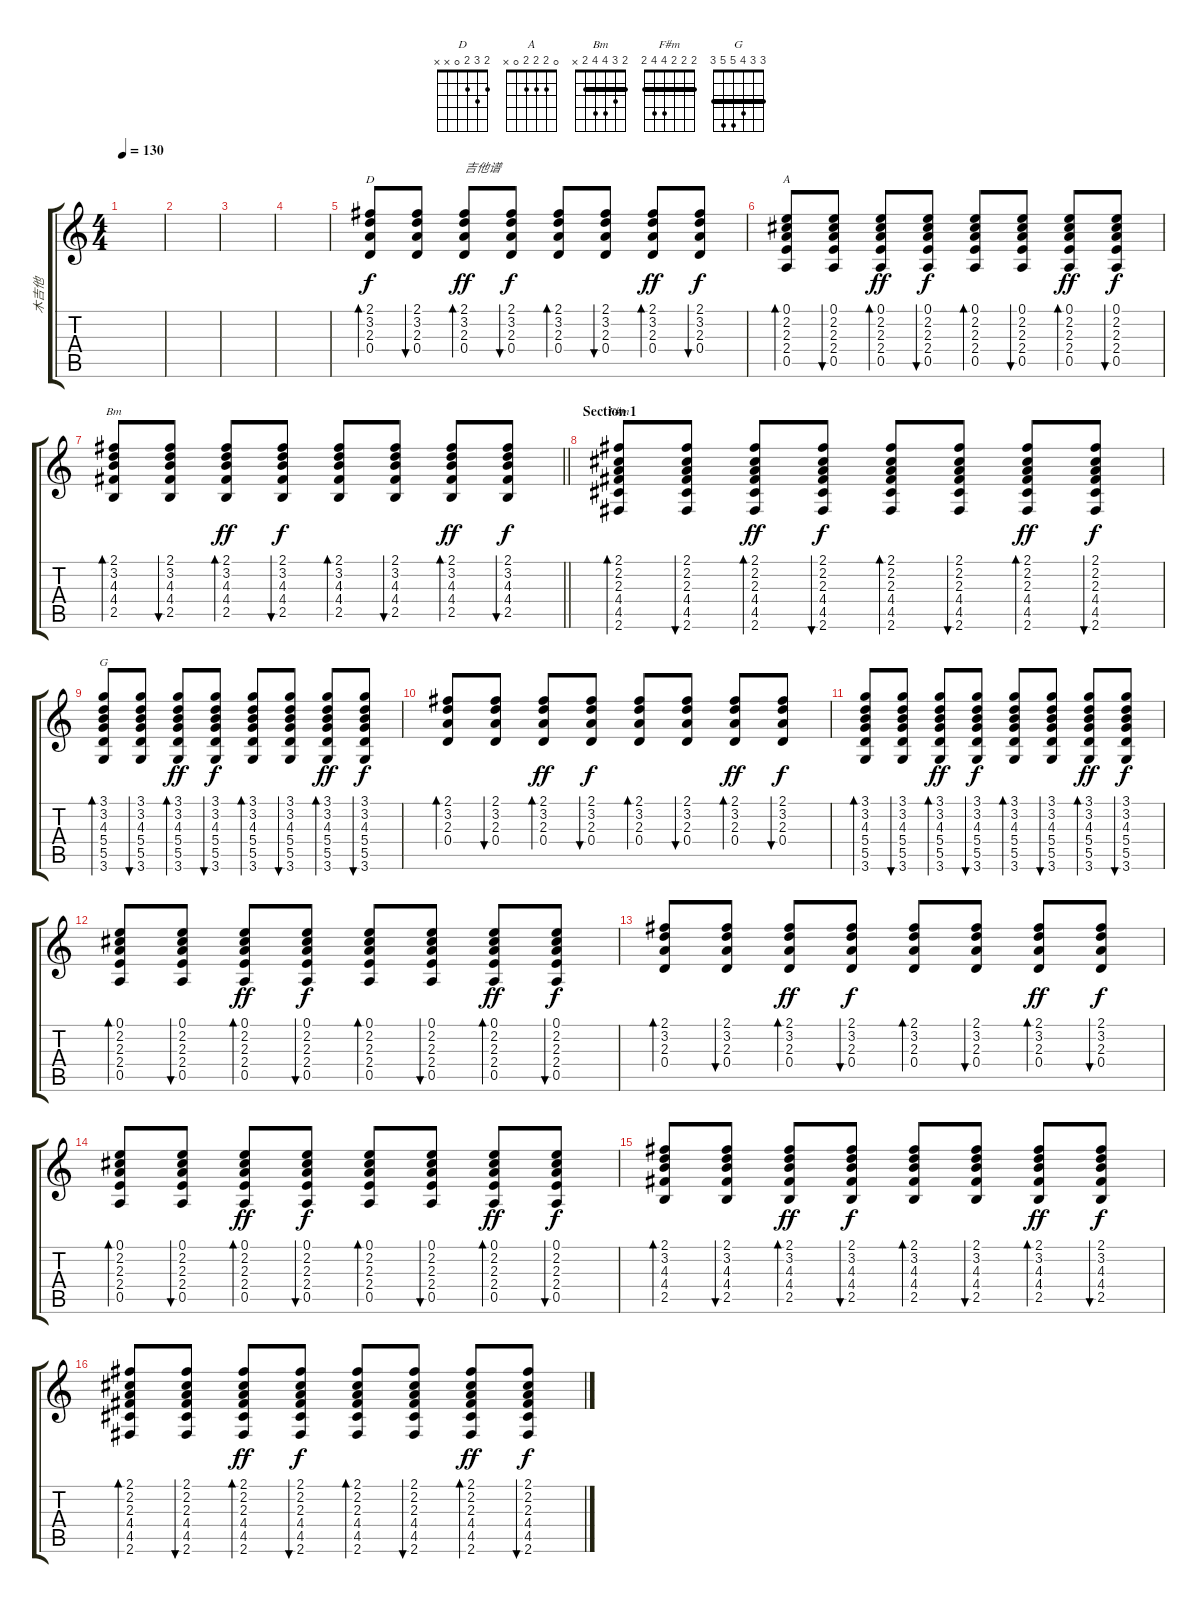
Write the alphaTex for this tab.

\track ("木吉他" "木吉他") {instrument electricguitarclean}
\staff {score tabs}
\tuning (E4 B3 G3 D3 A2 E2) {hide}
\chord ("D" 2 3 2 0 x x)
\chord ("A" 0 2 2 2 0 x)
\chord ("Bm" 2 3 4 4 2 x) {barre 2}
\chord ("F#m" 2 2 2 4 4 2) {barre 2}
\chord ("G" 3 3 4 5 5 3) {barre 3}
\ts (4 4)
\tempo 130
\clef g2
\ks c
|
|
|
|
(2.1 3.2 2.3 0.4).8{bd 30 ch "D"} (2.1 3.2 2.3 0.4).8{bu 60} (2.1 3.2 2.3 0.4).8{bd 60 txt "吉他谱" dy ff} (2.1 3.2 2.3 0.4).8{bu 60 dy f} (2.1 3.2 2.3 0.4).8{bd 60} (2.1 3.2 2.3 0.4).8{bu 60} (2.1 3.2 2.3 0.4).8{bd 60 dy ff} (2.1 3.2 2.3 0.4).8{bu 60 dy f} |
(0.1 2.2 2.3 2.4 0.5).8{bd 60 ch "A"} (0.1 2.2 2.3 2.4 0.5).8{bu 60} (0.1 2.2 2.3 2.4 0.5).8{bd 60 dy ff} (0.1 2.2 2.3 2.4 0.5).8{bu 60 dy f} (0.1 2.2 2.3 2.4 0.5).8{bd 60} (0.1 2.2 2.3 2.4 0.5).8{bu 60} (0.1 2.2 2.3 2.4 0.5).8{bd 60 dy ff} (0.1 2.2 2.3 2.4 0.5).8{bu 60 dy f} |
\barLineRight lightlight
(2.1 3.2 4.3 4.4 2.5).8{bd 60 ch "Bm"} (2.1 3.2 4.3 4.4 2.5).8{bu 60} (2.1 3.2 4.3 4.4 2.5).8{bd 60 dy ff} (2.1 3.2 4.3 4.4 2.5).8{bu 60 dy f} (2.1 3.2 4.3 4.4 2.5).8{bd 60} (2.1 3.2 4.3 4.4 2.5).8{bu 60} (2.1 3.2 4.3 4.4 2.5).8{bd 60 dy ff} (2.1 3.2 4.3 4.4 2.5).8{bu 60 dy f} |
\section ("" "Section 1")
(2.1 2.2 2.3 4.4 4.5 2.6).8{bd 60 ch "F#m"} (2.1 2.2 2.3 4.4 4.5 2.6).8{bu 60} (2.1 2.2 2.3 4.4 4.5 2.6).8{bd 60 dy ff} (2.1 2.2 2.3 4.4 4.5 2.6).8{bu 60 dy f} (2.1 2.2 2.3 4.4 4.5 2.6).8{bd 60} (2.1 2.2 2.3 4.4 4.5 2.6).8{bu 60} (2.1 2.2 2.3 4.4 4.5 2.6).8{bd 60 dy ff} (2.1 2.2 2.3 4.4 4.5 2.6).8{bu 60 dy f} |
(3.1 3.2 4.3 5.4 5.5 3.6).8{bd 60 ch "G"} (3.1 3.2 4.3 5.4 5.5 3.6).8{bu 60} (3.1 3.2 4.3 5.4 5.5 3.6).8{bd 60 dy ff} (3.1 3.2 4.3 5.4 5.5 3.6).8{bu 60 dy f} (3.1 3.2 4.3 5.4 5.5 3.6).8{bd 60} (3.1 3.2 4.3 5.4 5.5 3.6).8{bu 60} (3.1 3.2 4.3 5.4 5.5 3.6).8{bd 60 dy ff} (3.1 3.2 4.3 5.4 5.5 3.6).8{bu 60 dy f} |
(2.1 3.2 2.3 0.4).8{bd 30} (2.1 3.2 2.3 0.4).8{bu 60} (2.1 3.2 2.3 0.4).8{bd 60 dy ff} (2.1 3.2 2.3 0.4).8{bu 60 dy f} (2.1 3.2 2.3 0.4).8{bd 60} (2.1 3.2 2.3 0.4).8{bu 60} (2.1 3.2 2.3 0.4).8{bd 60 dy ff} (2.1 3.2 2.3 0.4).8{bu 60 dy f} |
(3.1 3.2 4.3 5.4 5.5 3.6).8{bd 60} (3.1 3.2 4.3 5.4 5.5 3.6).8{bu 60} (3.1 3.2 4.3 5.4 5.5 3.6).8{bd 60 dy ff} (3.1 3.2 4.3 5.4 5.5 3.6).8{bu 60 dy f} (3.1 3.2 4.3 5.4 5.5 3.6).8{bd 60} (3.1 3.2 4.3 5.4 5.5 3.6).8{bu 60} (3.1 3.2 4.3 5.4 5.5 3.6).8{bd 60 dy ff} (3.1 3.2 4.3 5.4 5.5 3.6).8{bu 60 dy f} |
(0.1 2.2 2.3 2.4 0.5).8{bd 60} (0.1 2.2 2.3 2.4 0.5).8{bu 60} (0.1 2.2 2.3 2.4 0.5).8{bd 60 dy ff} (0.1 2.2 2.3 2.4 0.5).8{bu 60 dy f} (0.1 2.2 2.3 2.4 0.5).8{bd 60} (0.1 2.2 2.3 2.4 0.5).8{bu 60} (0.1 2.2 2.3 2.4 0.5).8{bd 60 dy ff} (0.1 2.2 2.3 2.4 0.5).8{bu 60 dy f} |
(2.1 3.2 2.3 0.4).8{bd 30} (2.1 3.2 2.3 0.4).8{bu 60} (2.1 3.2 2.3 0.4).8{bd 60 dy ff} (2.1 3.2 2.3 0.4).8{bu 60 dy f} (2.1 3.2 2.3 0.4).8{bd 60} (2.1 3.2 2.3 0.4).8{bu 60} (2.1 3.2 2.3 0.4).8{bd 60 dy ff} (2.1 3.2 2.3 0.4).8{bu 60 dy f} |
(0.1 2.2 2.3 2.4 0.5).8{bd 60} (0.1 2.2 2.3 2.4 0.5).8{bu 60} (0.1 2.2 2.3 2.4 0.5).8{bd 60 dy ff} (0.1 2.2 2.3 2.4 0.5).8{bu 60 dy f} (0.1 2.2 2.3 2.4 0.5).8{bd 60} (0.1 2.2 2.3 2.4 0.5).8{bu 60} (0.1 2.2 2.3 2.4 0.5).8{bd 60 dy ff} (0.1 2.2 2.3 2.4 0.5).8{bu 60 dy f} |
(2.1 3.2 4.3 4.4 2.5).8{bd 60} (2.1 3.2 4.3 4.4 2.5).8{bu 60} (2.1 3.2 4.3 4.4 2.5).8{bd 60 dy ff} (2.1 3.2 4.3 4.4 2.5).8{bu 60 dy f} (2.1 3.2 4.3 4.4 2.5).8{bd 60} (2.1 3.2 4.3 4.4 2.5).8{bu 60} (2.1 3.2 4.3 4.4 2.5).8{bd 60 dy ff} (2.1 3.2 4.3 4.4 2.5).8{bu 60 dy f} |
(2.1 2.2 2.3 4.4 4.5 2.6).8{bd 60} (2.1 2.2 2.3 4.4 4.5 2.6).8{bu 60} (2.1 2.2 2.3 4.4 4.5 2.6).8{bd 60 dy ff} (2.1 2.2 2.3 4.4 4.5 2.6).8{bu 60 dy f} (2.1 2.2 2.3 4.4 4.5 2.6).8{bd 60} (2.1 2.2 2.3 4.4 4.5 2.6).8{bu 60} (2.1 2.2 2.3 4.4 4.5 2.6).8{bd 60 dy ff} (2.1 2.2 2.3 4.4 4.5 2.6).8{bu 60 dy f}
